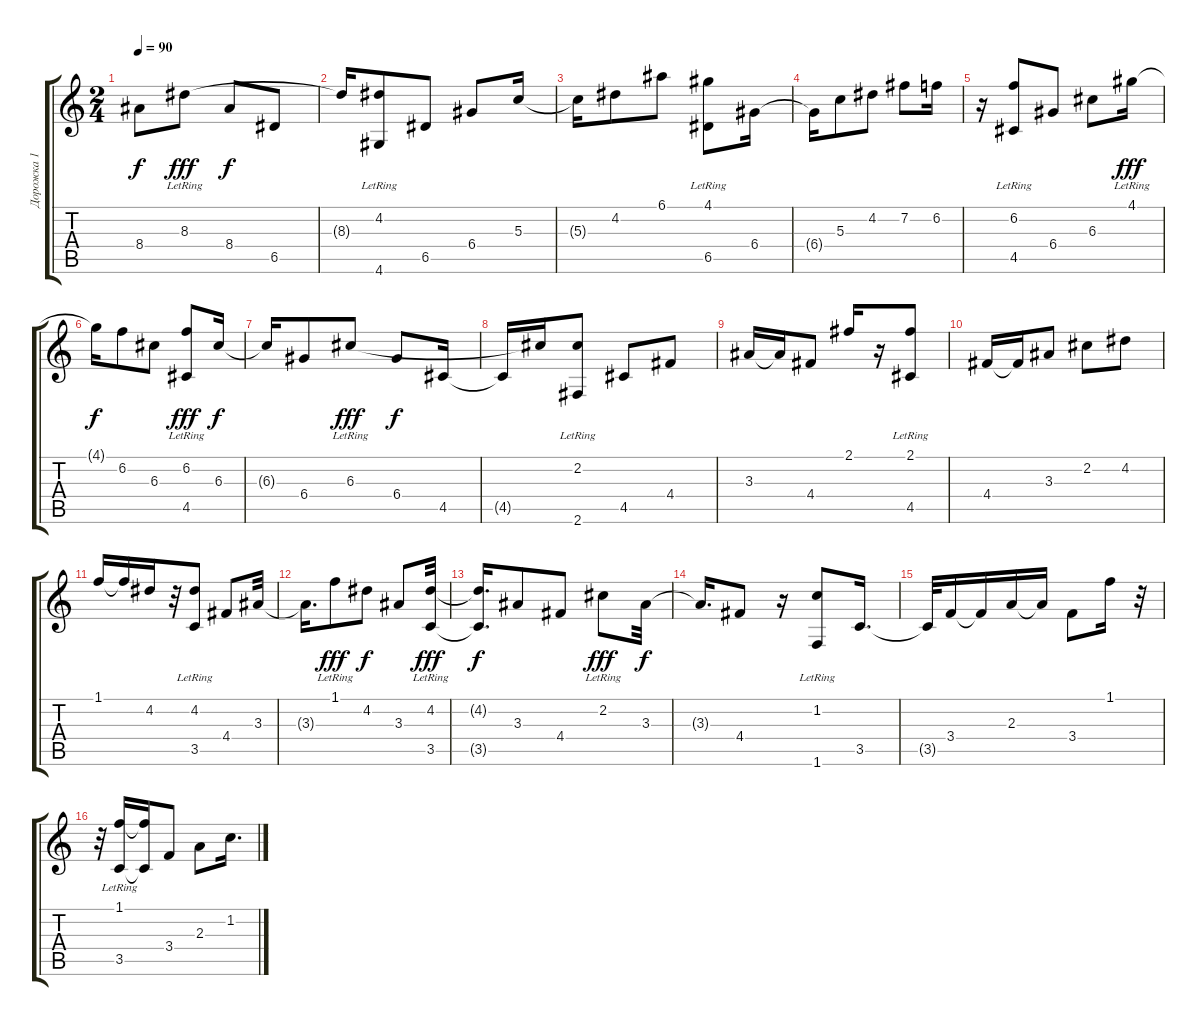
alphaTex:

\track ("Дорожка 1" "Дорожка 1") {instrument electricguitarjazz}
\staff {score tabs}
\tuning (E4 B3 G3 D3 A2 E2) {hide}
\ts (2 4)
\tempo 90
\clef g2
\ks c
8.4.8{dy f} 8.3{lr}.8{dy fff} 8.4.8{dy f} 6.5.8 |
8.3{t}.16 (4.2{lr} 4.6).8 6.5.8 6.4.8 5.3.16 |
5.3{t}.16 4.2.8 6.1.8 (4.1{lr} 6.5).8 6.4.16 |
6.4{t}.16 5.3.8 4.2.8 7.2.8 6.2.16 |
r.16 (6.2{lr} 4.5).8 6.4.8 6.3.8 4.1{lr}.16{dy fff} |
4.1{t}.16{dy f} 6.2.8 6.3.8 (6.2{lr} 4.5).8{dy fff} 6.3.16{dy f} |
6.3{t}.16 6.4.8 6.3{lr}.8{dy fff} 6.4.8{dy f} 4.5.16 |
4.5{t}.16 6.3{t}.16 (2.2 2.6{lr}).8 4.5.8 4.4.8 |
3.3.16 3.3{t}.16 4.4.8 2.1.16 r.16 (2.1{lr} 4.5).8 |
4.4.16 4.4{t}.16 3.3.8 2.2.8 4.2.8 |
1.1.16 1.1{t}.16 4.2.16 r.32 (4.2{lr} 3.5).8 4.4.8 3.3.32 |
3.3{t}.16{d} 1.1{lr}.8{dy fff} 4.2.8{dy f} 3.3.8 (4.2{lr} 3.5).32{dy fff} |
(4.2{t} 3.5{t}).16{d dy f} 3.3.8 4.4.8 2.2{lr}.8{dy fff} 3.3.32{dy f} |
3.3{t}.16{d} 4.4.8 r.16 (1.2 1.6{lr}).8 3.5.16{d} |
3.5{t}.32 3.4.16 3.4{t}.16 2.3.16 2.3{t}.16 3.4.8 1.1.16 r.32 |
r.32 (1.1{lr} 3.5).16 (1.1{t} 3.5{t}).16 3.4.8 2.3.8 1.2.16{d}
